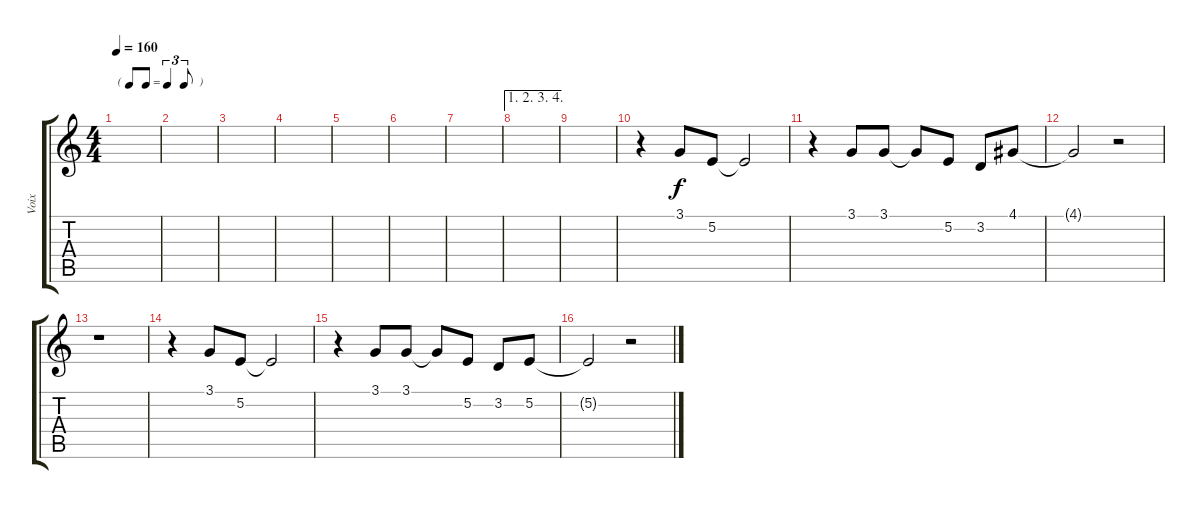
\track ("Voix" "Voix") {instrument accordion}
\staff {score tabs}
\tuning (E4 B3 G3 D3 A2 E2) {hide}
\ts (4 4)
\tf triplet8th
\tempo 160
\clef g2
\ks c
|
|
|
|
|
|
|
\ae (1 2 3 4)
|
|
r.4 3.1.8 5.2.8 5.2{t}.2 |
r.4 3.1.8 3.1.8 3.1{t}.8 5.2.8 3.2.8 4.1.8 |
4.1{t}.2 r.2 |
r.1 |
r.4 3.1.8 5.2.8 5.2{t}.2 |
r.4 3.1.8 3.1.8 3.1{t}.8 5.2.8 3.2.8 5.2.8 |
5.2{t}.2 r.2
